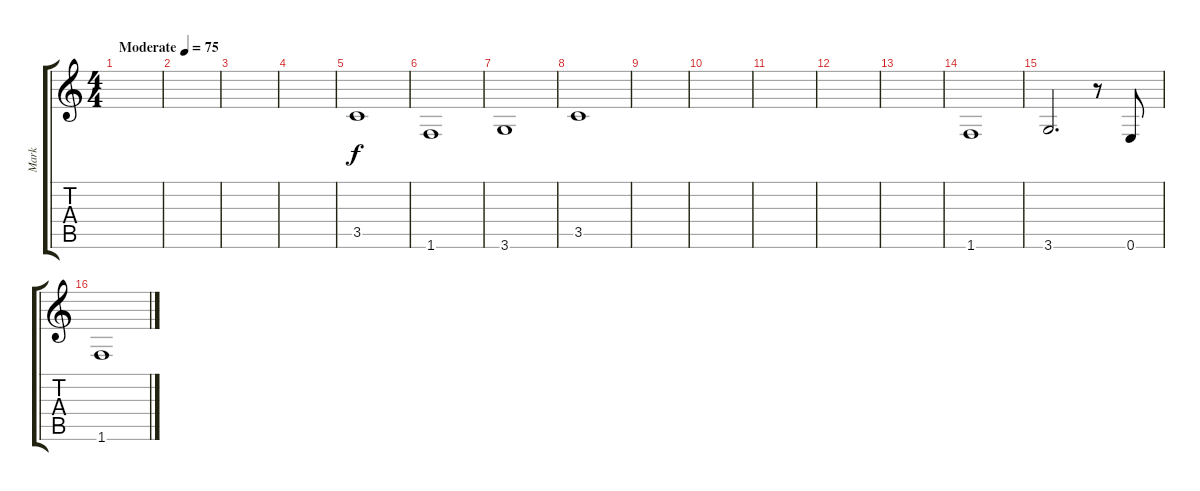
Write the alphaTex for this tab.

\track ("Mark" "Mark") {instrument electricbassfinger}
\staff {score tabs}
\tuning (E4 B3 G3 D3 A2 E2) {hide}
\ts (4 4)
\tempo (75 "Moderate")
\clef g2
\ks c
|
|
|
|
3.5.1 |
1.6.1 |
3.6.1 |
3.5.1 |
|
|
|
|
|
1.6.1 |
3.6.2{d} r.8 0.6.8 |
1.6.1
